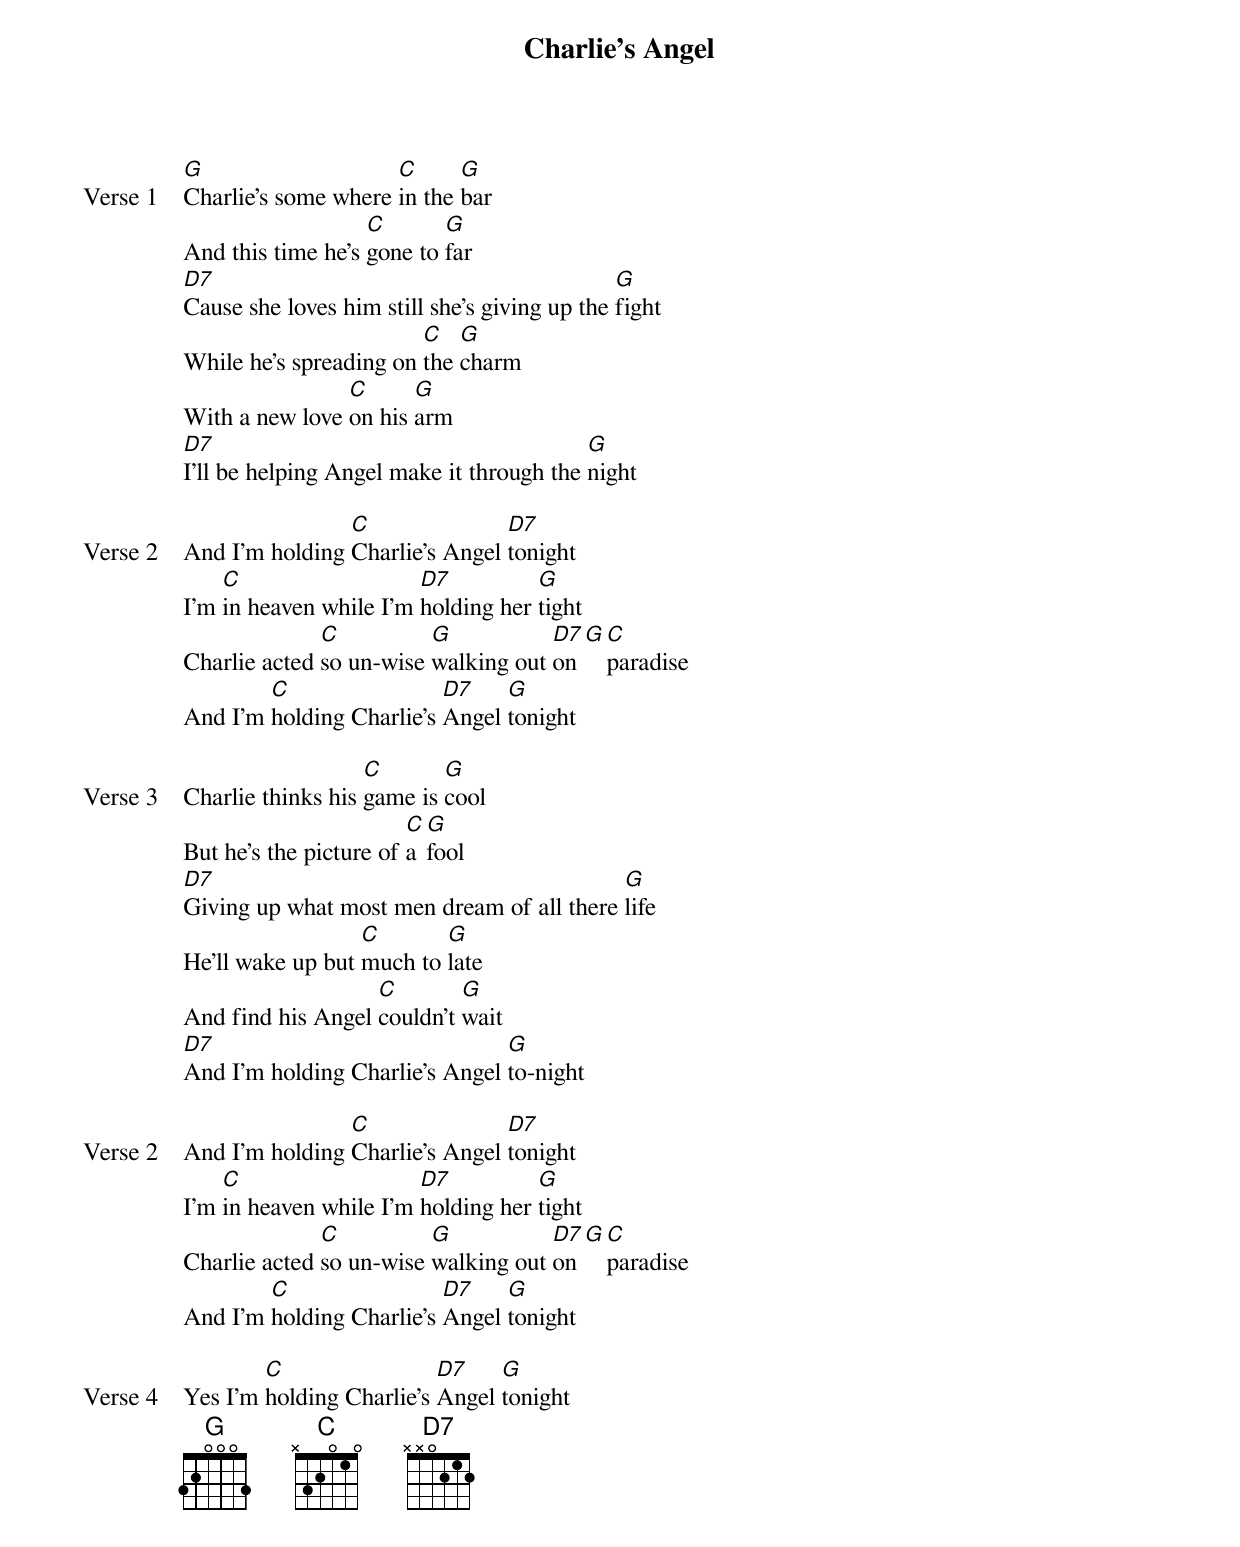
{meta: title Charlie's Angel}
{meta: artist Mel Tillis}
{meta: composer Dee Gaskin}

{start_of_verse: Verse 1}
[G]Charlie's some where [C]in the [G]bar
And this time he's [C]gone to [G]far
[D7]Cause she loves him still she's giving up the [G]fight
While he's spreading on [C]the [G]charm
With a new love [C]on his [G]arm
[D7]I'll be helping Angel make it through the [G]night
{end_of_verse}

{start_of_verse: Verse 2}
And I'm holding [C]Charlie's Angel [D7]tonight
I'm [C]in heaven while I'm [D7]holding her [G]tight
Charlie acted [C]so un-wise [G]walking out [D7]on [G][C]paradise
And I'm [C]holding Charlie's [D7]Angel [G]tonight
{end_of_verse}

{start_of_verse: Verse 3}
Charlie thinks his [C]game is [G]cool
But he's the picture of [C]a [G]fool
[D7]Giving up what most men dream of all there [G]life
He'll wake up but [C]much to [G]late
And find his Angel [C]couldn't [G]wait
[D7]And I'm holding Charlie's Angel [G]to-night
{end_of_verse}

{start_of_verse: Verse 2}
And I'm holding [C]Charlie's Angel [D7]tonight
I'm [C]in heaven while I'm [D7]holding her [G]tight
Charlie acted [C]so un-wise [G]walking out [D7]on [G][C]paradise
And I'm [C]holding Charlie's [D7]Angel [G]tonight
{end_of_verse}

{start_of_verse: Verse 4}
Yes I'm [C]holding Charlie's [D7]Angel [G]tonight
{end_of_verse}
